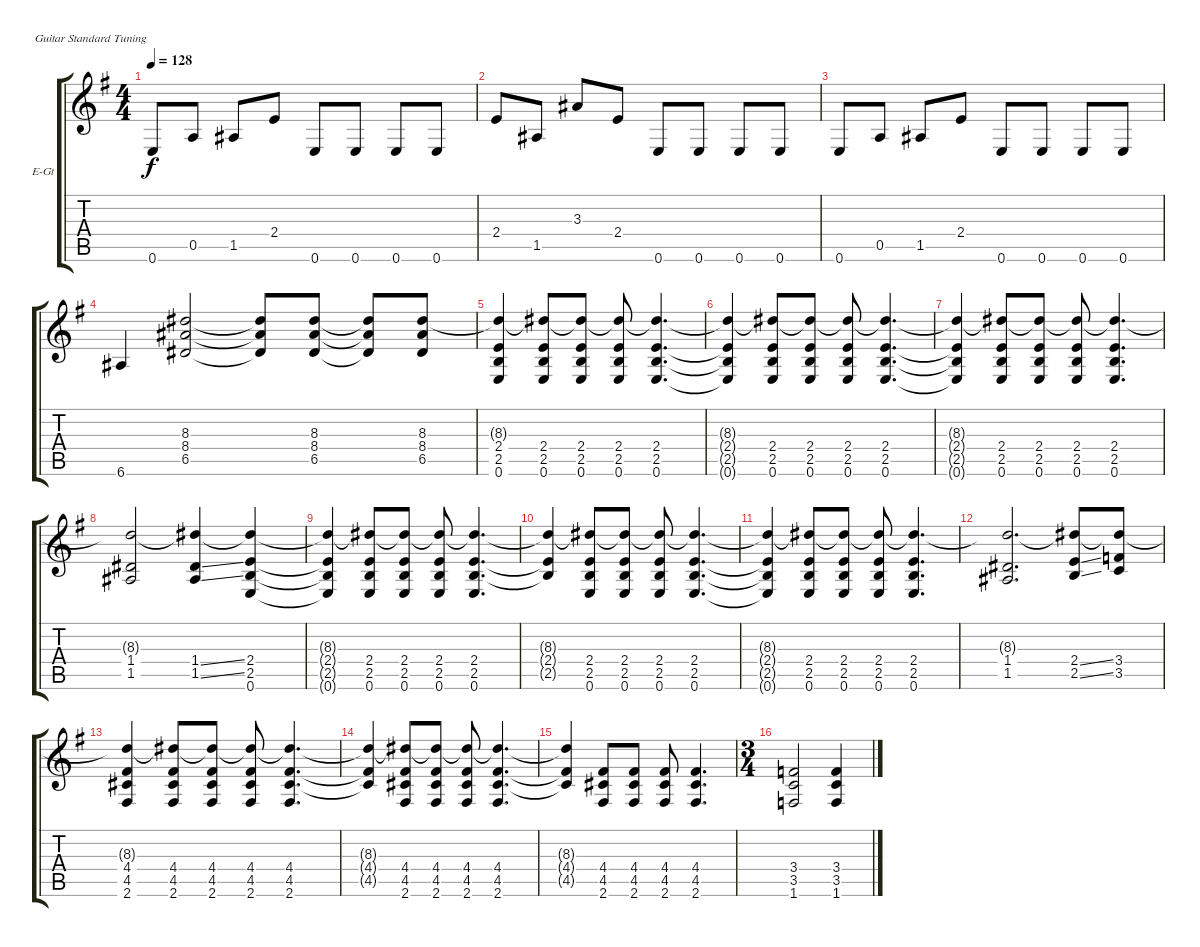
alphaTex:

\defaultSystemsLayout 4
\bracketExtendMode groupsimilarinstruments
\firstSystemTrackNameOrientation horizontal
\otherSystemsTrackNameOrientation horizontal
\track ("James" "E-Gt") {instrument distortionguitar}
\staff {score tabs}
\tuning (E4 B3 G3 D3 A2 E2)
\ts (4 4)
\tempo 128
\clef g2
\scale
0.333333
\ks g
0.6.8{dy f} 0.5.8 1.5.8 2.4.8 0.6.8 0.6.8 0.6.8 0.6.8 |
\scale
0.333333 2.4.8 1.5.8 3.3.8 2.4.8 0.6.8 0.6.8 0.6.8 0.6.8 |
\scale
0.333333 0.6.8 0.5.8 1.5.8 2.4.8 0.6.8 0.6.8 0.6.8 0.6.8 |
\scale
0.333333 6.6.4 (8.3 8.4 6.5).2 (8.3{t} 8.4{t} 6.5{t}).8 (8.3 8.4 6.5).8 (8.3{t} 8.4{t} 6.5{t}).8 (8.3 8.4 6.5).8 |
\scale
0.333333 (2.4 2.5 0.6 8.3{t}).4 (2.4 2.5 0.6 8.3{t}).8 (2.4 2.5 0.6 8.3{t}).8 (2.4 2.5 0.6 8.3{t}).8 (2.4 2.5 0.6 8.3{t}).4{d} |
\scale
0.333333 (2.4{t} 2.5{t} 0.6{t} 8.3{t}).4 (2.4 2.5 0.6 8.3{t}).8 (2.4 2.5 0.6 8.3{t}).8 (2.4 2.5 0.6 8.3{t}).8 (2.4 2.5 0.6 8.3{t}).4{d} |
\scale
0.333333 (2.4{t} 2.5{t} 0.6{t} 8.3{t}).4 (2.4 2.5 0.6 8.3{t}).8 (2.4 2.5 0.6 8.3{t}).8 (2.4 2.5 0.6 8.3{t}).8 (2.4 2.5 0.6 8.3{t}).4{d} |
\scale
0.333333 (1.4 1.5 8.3{t}).2 (1.4{ss} 1.5{ss} 8.3{t}).4 (2.4 2.5 0.6 8.3{t}).4 |
\scale
0.333333 (8.3{t} 2.4{t} 2.5{t} 0.6{t}).4 (2.4 2.5 0.6 8.3{t}).8 (2.4 2.5 0.6 8.3{t}).8 (2.4 2.5 0.6 8.3{t}).8 (2.4 2.5 0.6 8.3{t}).4{d} |
\scale
0.333333 (8.3{t} 2.4{t} 2.5{t}).4 (2.4 2.5 0.6 8.3{t}).8 (2.4 2.5 0.6 8.3{t}).8 (2.4 2.5 0.6 8.3{t}).8 (2.4 2.5 0.6 8.3{t}).4{d} |
\scale
0.333333 (2.4{t} 2.5{t} 0.6{t} 8.3{t}).4 (2.4 2.5 0.6 8.3{t}).8 (2.4 2.5 0.6 8.3{t}).8 (2.4 2.5 0.6 8.3{t}).8 (2.4 2.5 0.6 8.3{t}).4{d} |
\scale
0.333333 (1.4 1.5 8.3{t}).2{d} (2.4{ss} 2.5{ss} 8.3{t}).8 (3.4 3.5 8.3{t}).8 |
\scale
0.333333 (4.4 4.5 2.6 8.3{t}).4 (4.4 4.5 2.6 8.3{t}).8 (4.4 4.5 2.6 8.3{t}).8 (4.4 4.5 2.6 8.3{t}).8 (4.4 4.5 2.6 8.3{t}).4{d} |
\scale
0.333333 (4.4{t} 4.5{t} 8.3{t}).4 (4.4 4.5 2.6 8.3{t}).8 (4.4 4.5 2.6 8.3{t}).8 (4.4 4.5 2.6 8.3{t}).8 (4.4 4.5 2.6 8.3{t}).4{d} |
\scale
0.333333 (8.3{t} 4.4{t} 4.5{t}).4 (4.4 4.5 2.6).8 (4.4 4.5 2.6).8 (4.4 4.5 2.6).8 (4.4 4.5 2.6).4{d} |
\ts (3 4)
\scale
0.333333 (3.4 3.5 1.6).2 (3.4 3.5 1.6).4
